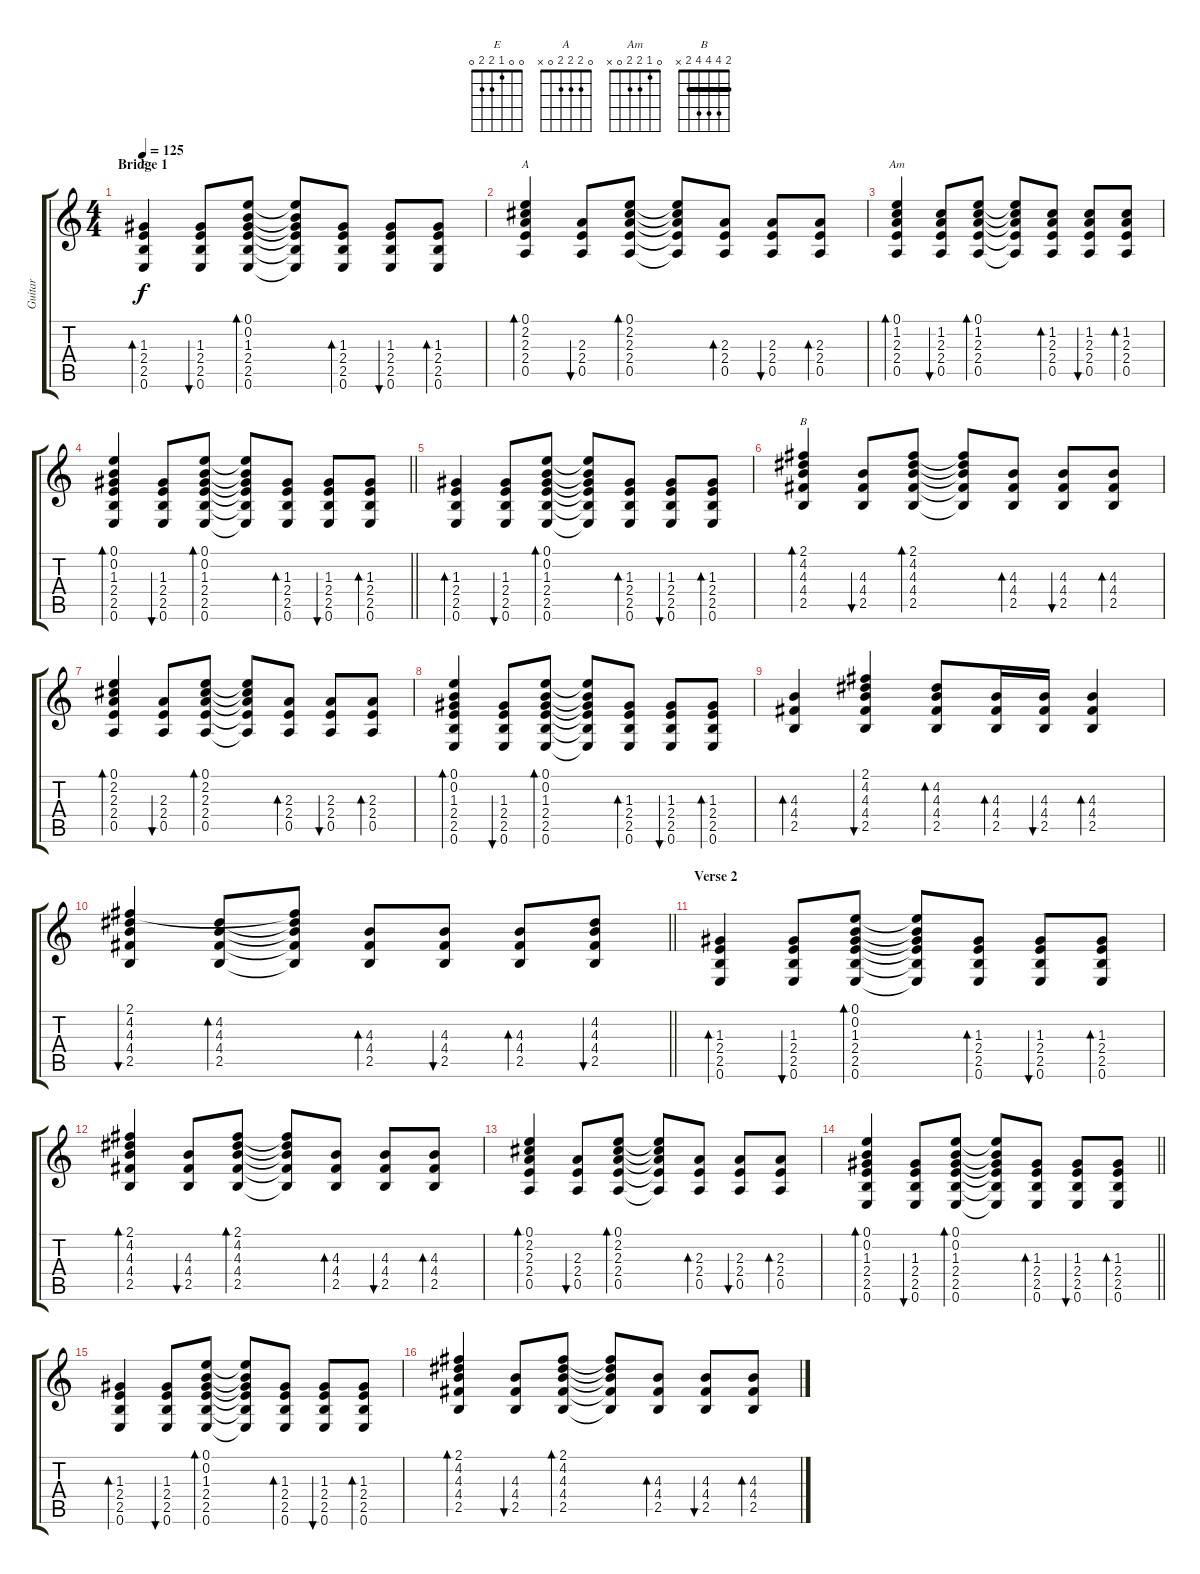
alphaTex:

\track ("Guitar" "Guitar") {instrument acousticguitarsteel}
\staff {score tabs}
\tuning (E4 B3 G3 D3 A2 E2) {hide}
\chord ("E" 0 0 1 2 2 0)
\chord ("A" 0 2 2 2 0 x)
\chord ("Am" 0 1 2 2 0 x)
\chord ("B" 2 4 4 4 2 x) {barre 2}
\ts (4 4)
\section ("" "Bridge 1")
\tempo 125
\clef g2
\ks c
(1.3 2.4 2.5 0.6).4{bd 120 ch "E" dy f} (1.3 2.4 2.5 0.6).8{bu 120} (0.1 0.2 1.3 2.4 2.5 0.6).8{bd 120} (0.1{t} 0.2{t} 1.3{t} 2.4{t} 2.5{t} 0.6{t}).8 (1.3 2.4 2.5 0.6).8{bd 60} (1.3 2.4 2.5 0.6).8{bu 60} (1.3 2.4 2.5 0.6).8{bd 60} |
(0.1 2.2 2.3 2.4 0.5).4{bd 120 ch "A"} (2.3 2.4 0.5).8{bu 120} (0.1 2.2 2.3 2.4 0.5).8{bd 120} (0.1{t} 2.2{t} 2.3{t} 2.4{t} 0.5{t}).8 (2.3 2.4 0.5).8{bd 60} (2.3 2.4 0.5).8{bu 60} (2.3 2.4 0.5).8{bd 60} |
(0.1 1.2 2.3 2.4 0.5).4{bd 120 ch "Am"} (1.2 2.3 2.4 0.5).8{bu 120} (0.1 1.2 2.3 2.4 0.5).8{bd 120} (0.1{t} 1.2{t} 2.3{t} 2.4{t} 0.5{t}).8 (1.2 2.3 2.4 0.5).8{bd 60} (1.2 2.3 2.4 0.5).8{bu 60} (1.2 2.3 2.4 0.5).8{bd 60} |
\barLineRight lightlight
(0.1 0.2 1.3 2.4 2.5 0.6).4{bd 120} (1.3 2.4 2.5 0.6).8{bu 120} (0.1 0.2 1.3 2.4 2.5 0.6).8{bd 120} (0.1{t} 0.2{t} 1.3{t} 2.4{t} 2.5{t} 0.6{t}).8 (1.3 2.4 2.5 0.6).8{bd 60} (1.3 2.4 2.5 0.6).8{bu 60} (1.3 2.4 2.5 0.6).8{bd 60} |
(1.3 2.4 2.5 0.6).4{bd 120} (1.3 2.4 2.5 0.6).8{bu 120} (0.1 0.2 1.3 2.4 2.5 0.6).8{bd 120} (0.1{t} 0.2{t} 1.3{t} 2.4{t} 2.5{t} 0.6{t}).8 (1.3 2.4 2.5 0.6).8{bd 60} (1.3 2.4 2.5 0.6).8{bu 60} (1.3 2.4 2.5 0.6).8{bd 60} |
(2.1 4.2 4.3 4.4 2.5).4{bd 120 ch "B"} (4.3 4.4 2.5).8{bu 120} (2.1 4.2 4.3 4.4 2.5).8{bd 120} (2.1{t} 4.2{t} 4.3{t} 4.4{t} 2.5{t}).8 (4.3 4.4 2.5).8{bd 60} (4.3 4.4 2.5).8{bu 60} (4.3 4.4 2.5).8{bd 60} |
(0.1 2.2 2.3 2.4 0.5).4{bd 120} (2.3 2.4 0.5).8{bu 120} (0.1 2.2 2.3 2.4 0.5).8{bd 120} (0.1{t} 2.2{t} 2.3{t} 2.4{t} 0.5{t}).8 (2.3 2.4 0.5).8{bd 60} (2.3 2.4 0.5).8{bu 60} (2.3 2.4 0.5).8{bd 60} |
(0.1 0.2 1.3 2.4 2.5 0.6).4{bd 120} (1.3 2.4 2.5 0.6).8{bu 120} (0.1 0.2 1.3 2.4 2.5 0.6).8{bd 120} (0.1{t} 0.2{t} 1.3{t} 2.4{t} 2.5{t} 0.6{t}).8 (1.3 2.4 2.5 0.6).8{bd 60} (1.3 2.4 2.5 0.6).8{bu 60} (1.3 2.4 2.5 0.6).8{bd 60} |
(4.3 4.4 2.5).4{bd 120} (2.1 4.2 4.3 4.4 2.5).4{bu 120} (4.2 4.3 4.4 2.5).8{bd 120} (4.3 4.4 2.5).16{bd 60} (4.3 4.4 2.5).16{bu 60} (4.3 4.4 2.5).4{bd 60} |
\barLineRight lightlight
(2.1 4.2 4.3 4.4 2.5).4{bu 120} (4.2 4.3 4.4 2.5).8{bd 120} (2.1{t} 4.2{t} 4.3{t} 4.4{t} 2.5{t}).8 (4.3 4.4 2.5).8{bd 60} (4.3 4.4 2.5).8{bu 60} (4.3 4.4 2.5).8{bd 60} (4.2 4.3 4.4 2.5).8{bu 60} |
\section ("" "Verse 2")
(1.3 2.4 2.5 0.6).4{bd 120} (1.3 2.4 2.5 0.6).8{bu 120} (0.1 0.2 1.3 2.4 2.5 0.6).8{bd 120} (0.1{t} 0.2{t} 1.3{t} 2.4{t} 2.5{t} 0.6{t}).8 (1.3 2.4 2.5 0.6).8{bd 60} (1.3 2.4 2.5 0.6).8{bu 60} (1.3 2.4 2.5 0.6).8{bd 60} |
(2.1 4.2 4.3 4.4 2.5).4{bd 120} (4.3 4.4 2.5).8{bu 120} (2.1 4.2 4.3 4.4 2.5).8{bd 120} (2.1{t} 4.2{t} 4.3{t} 4.4{t} 2.5{t}).8 (4.3 4.4 2.5).8{bd 60} (4.3 4.4 2.5).8{bu 60} (4.3 4.4 2.5).8{bd 60} |
(0.1 2.2 2.3 2.4 0.5).4{bd 120} (2.3 2.4 0.5).8{bu 120} (0.1 2.2 2.3 2.4 0.5).8{bd 120} (0.1{t} 2.2{t} 2.3{t} 2.4{t} 0.5{t}).8 (2.3 2.4 0.5).8{bd 60} (2.3 2.4 0.5).8{bu 60} (2.3 2.4 0.5).8{bd 60} |
\barLineRight lightlight
(0.1 0.2 1.3 2.4 2.5 0.6).4{bd 120} (1.3 2.4 2.5 0.6).8{bu 120} (0.1 0.2 1.3 2.4 2.5 0.6).8{bd 120} (0.1{t} 0.2{t} 1.3{t} 2.4{t} 2.5{t} 0.6{t}).8 (1.3 2.4 2.5 0.6).8{bd 60} (1.3 2.4 2.5 0.6).8{bu 60} (1.3 2.4 2.5 0.6).8{bd 60} |
(1.3 2.4 2.5 0.6).4{bd 120} (1.3 2.4 2.5 0.6).8{bu 120} (0.1 0.2 1.3 2.4 2.5 0.6).8{bd 120} (0.1{t} 0.2{t} 1.3{t} 2.4{t} 2.5{t} 0.6{t}).8 (1.3 2.4 2.5 0.6).8{bd 60} (1.3 2.4 2.5 0.6).8{bu 60} (1.3 2.4 2.5 0.6).8{bd 60} |
(2.1 4.2 4.3 4.4 2.5).4{bd 120} (4.3 4.4 2.5).8{bu 120} (2.1 4.2 4.3 4.4 2.5).8{bd 120} (2.1{t} 4.2{t} 4.3{t} 4.4{t} 2.5{t}).8 (4.3 4.4 2.5).8{bd 60} (4.3 4.4 2.5).8{bu 60} (4.3 4.4 2.5).8{bd 60}
